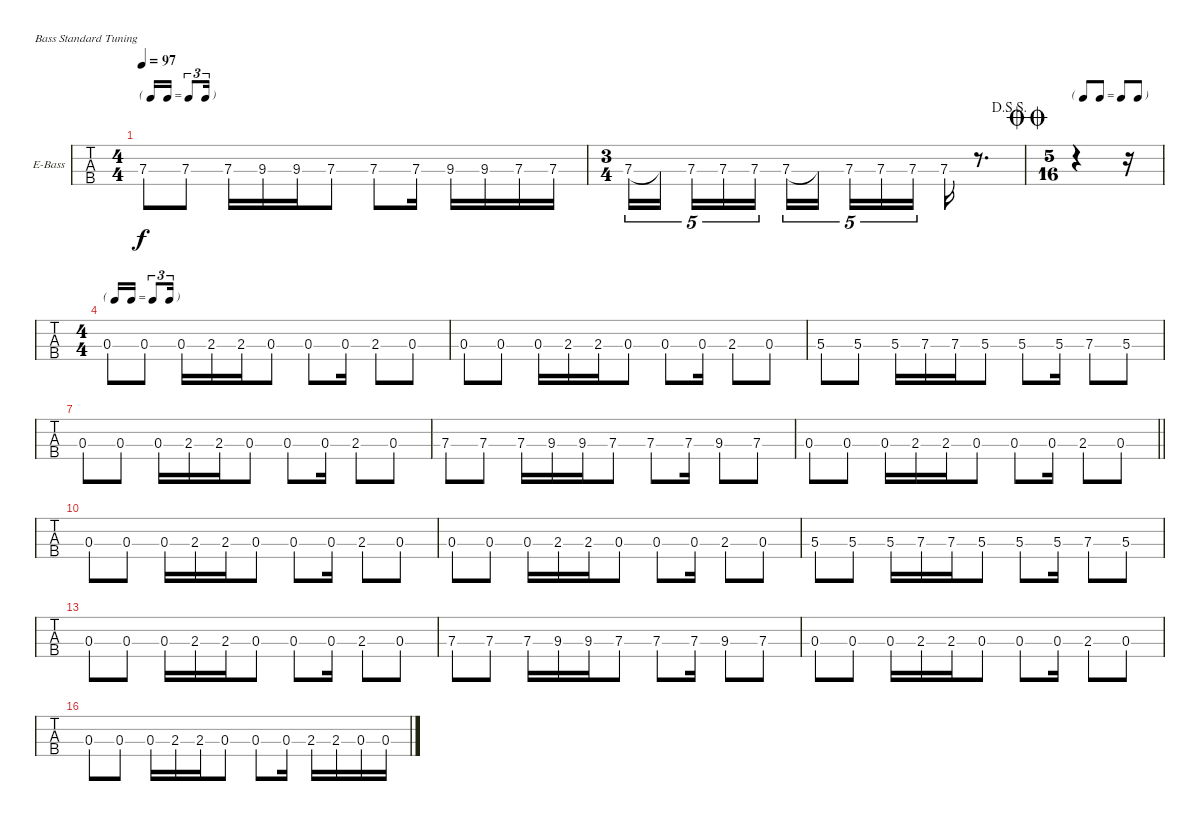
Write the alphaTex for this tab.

\defaultSystemsLayout 4
\bracketExtendMode nobrackets
\firstSystemTrackNameOrientation horizontal
\otherSystemsTrackNameOrientation horizontal
\defaultBarNumberDisplay FirstOfSystem
\track ("Bass" "E-Bass") {instrument electricbassfinger}
\staff {tabs}
\tuning (G2 D2 A1 E1)
\ts (4 4)
\tf triplet16th
\tempo 97
\clef f4
\scale
0.265823
\ks c
7.3{st}.8{dy f} 7.3{st}.8 7.3.16 9.3.16 9.3.16 7.3{st}.8 7.3{st}.8 7.3.16 9.3.16 9.3.16 7.3.16 7.3.16 |
\ts (3 4)
\jump dalsegnosegno
\scale
0.367089 7.3.16{tu (5 4)} 7.3{t}.16{tu (5 4) beam split} 7.3.16{tu (5 4)} 7.3.16{tu (5 4)} 7.3.16{tu (5 4)} 7.3.16{tu (5 4)} 7.3{t}.16{tu (5 4) beam split} 7.3.16{tu (5 4)} 7.3.16{tu (5 4)} 7.3.16{tu (5 4)} 7.3.16 r.8{d} |
\ts (5 16)
\tf none
\jump doublecoda
\scale
0.367089 r.4 r.16 |
\ts (4 4)
\tf triplet16th
\scale
0.408451 0.3.8 0.3.8 0.3.16 2.3.16 2.3.16 0.3.8 0.3.8 0.3.16 2.3.8 0.3.8 |
\scale
0.295775 0.3.8 0.3.8 0.3.16 2.3.16 2.3.16 0.3.8 0.3.8 0.3.16 2.3.8 0.3.8 |
\scale
0.295775 5.3.8 5.3.8 5.3.16 7.3.16 7.3.16 5.3.8 5.3.8 5.3.16 7.3.8 5.3.8 |
\scale
0.333333 0.3.8 0.3.8 0.3.16 2.3.16 2.3.16 0.3.8 0.3.8 0.3.16 2.3.8 0.3.8 |
\scale
0.333333 7.3.8 7.3.8 7.3.16 9.3.16 9.3.16 7.3.8 7.3.8 7.3.16 9.3.8 7.3.8 |
\scale
0.333333
\barLineRight lightlight
0.3.8 0.3.8 0.3.16 2.3.16 2.3.16 0.3.8 0.3.8 0.3.16 2.3.8 0.3.8 |
\scale
0.333333 0.3.8 0.3.8 0.3.16 2.3.16 2.3.16 0.3.8 0.3.8 0.3.16 2.3.8 0.3.8 |
\scale
0.333333 0.3.8 0.3.8 0.3.16 2.3.16 2.3.16 0.3.8 0.3.8 0.3.16 2.3.8 0.3.8 |
\scale
0.333333 5.3.8 5.3.8 5.3.16 7.3.16 7.3.16 5.3.8 5.3.8 5.3.16 7.3.8 5.3.8 |
\scale
0.333333 0.3.8 0.3.8 0.3.16 2.3.16 2.3.16 0.3.8 0.3.8 0.3.16 2.3.8 0.3.8 |
\scale
0.333333 7.3.8 7.3.8 7.3.16 9.3.16 9.3.16 7.3.8 7.3.8 7.3.16 9.3.8 7.3.8 |
\scale
0.333333 0.3.8 0.3.8 0.3.16 2.3.16 2.3.16 0.3.8 0.3.8 0.3.16 2.3.8 0.3.8 |
\scale
0.333333 0.3{st}.8 0.3{st}.8 0.3.16 2.3.16 2.3.16 0.3{st}.8 0.3{st}.8 0.3.16 2.3.16 2.3.16 0.3.16 0.3.16
